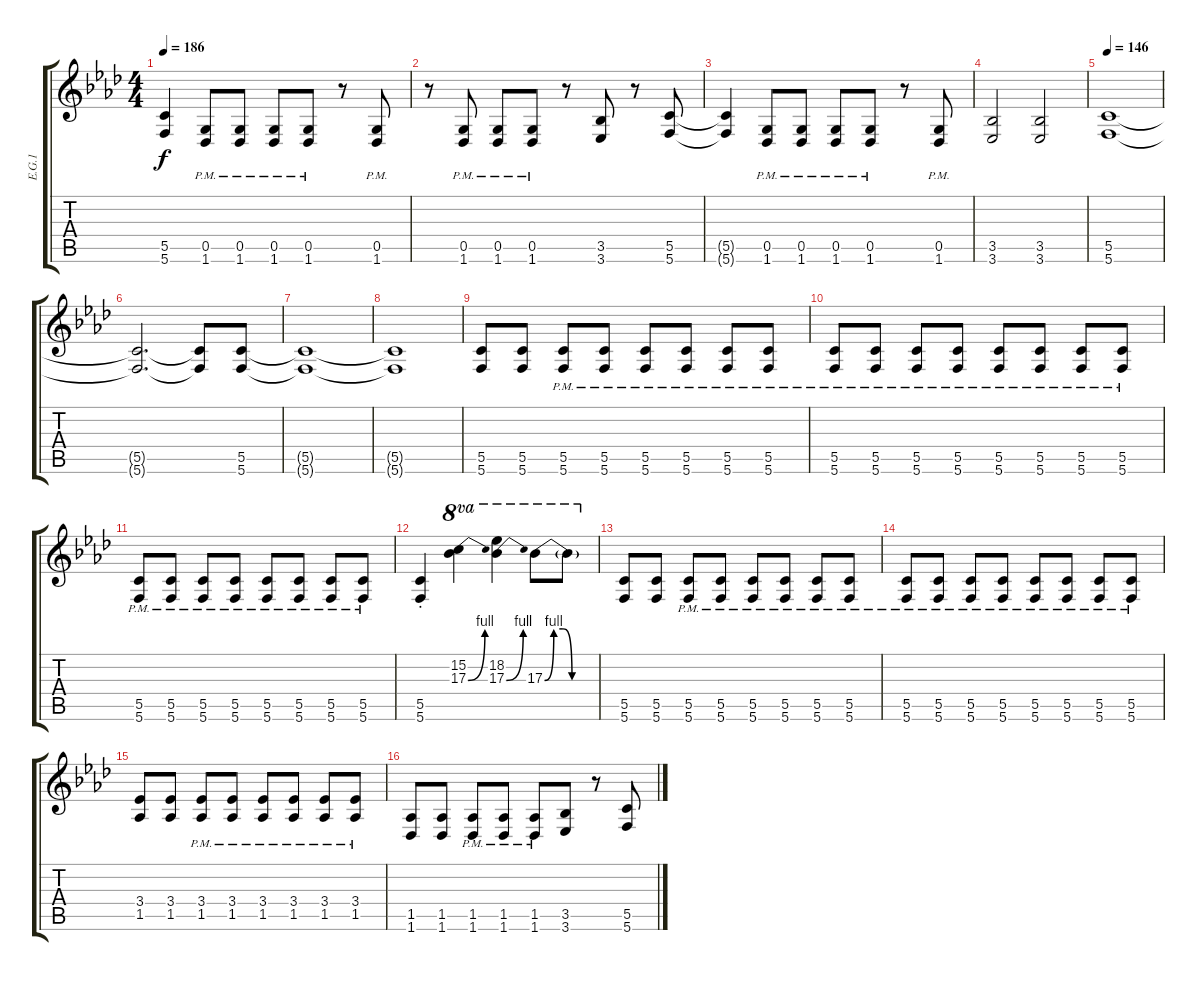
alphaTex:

\track ("E.G.1" "E.G.1") {instrument distortionguitar}
\staff {score tabs}
\tuning (D4 A3 F3 C3 G2 C2) {hide}
\ts (4 4)
\tempo 186
\clef g2
\ks ab
(5.5{t} 5.6{t}).4{dy f} (0.5{pm} 1.6{pm}).8 (0.5{pm} 1.6{pm}).8 (0.5{pm} 1.6{pm}).8 (0.5{pm} 1.6{pm}).8 r.8 (0.5{pm} 1.6{pm}).8 |
r.8 (0.5{pm} 1.6{pm}).8 (0.5{pm} 1.6{pm}).8 (0.5{pm} 1.6{pm}).8 r.8 (3.5 3.6).8 r.8 (5.5 5.6).8 |
(5.5{t} 5.6{t}).4 (0.5{pm} 1.6{pm}).8 (0.5{pm} 1.6{pm}).8 (0.5{pm} 1.6{pm}).8 (0.5{pm} 1.6{pm}).8 r.8 (0.5{pm} 1.6{pm}).8 |
(3.5 3.6).2 (3.5 3.6).2 |
\tempo 146
(5.5 5.6).1 |
(5.5{t} 5.6{t}).2{d} (5.5{t} 5.6{t}).8 (5.5 5.6).8 |
(5.5{t} 5.6{t}).1 |
(5.5{t} 5.6{t}).1 |
(5.5 5.6).8 (5.5 5.6).8 (5.5{pm} 5.6{pm}).8 (5.5{pm} 5.6{pm}).8 (5.5{pm} 5.6{pm}).8 (5.5{pm} 5.6{pm}).8 (5.5{pm} 5.6{pm}).8 (5.5{pm} 5.6{pm}).8 |
(5.5{pm} 5.6{pm}).8 (5.5{pm} 5.6{pm}).8 (5.5{pm} 5.6{pm}).8 (5.5{pm} 5.6{pm}).8 (5.5{pm} 5.6{pm}).8 (5.5{pm} 5.6{pm}).8 (5.5{pm} 5.6{pm}).8 (5.5{pm} 5.6{pm}).8 |
(5.5{pm} 5.6{pm}).8 (5.5{pm} 5.6{pm}).8 (5.5{pm} 5.6{pm}).8 (5.5{pm} 5.6{pm}).8 (5.5{pm} 5.6{pm}).8 (5.5{pm} 5.6{pm}).8 (5.5{pm} 5.6{pm}).8 (5.5{pm} 5.6{pm}).8 |
(5.5{st} 5.6{st}).4 (15.2 17.3{be (bend 0 0 60 4)}).4{ot 8va} (18.2 17.3{be (bend 0 0 60 4)}).4{ot 8va} 17.3{be (custom 0 0 10 4 20 4 30 0 60 0)}.8{ot 8va} 17.3{t}.8{ot 8va} |
(5.5 5.6).8 (5.5 5.6).8 (5.5{pm} 5.6{pm}).8 (5.5{pm} 5.6{pm}).8 (5.5{pm} 5.6{pm}).8 (5.5{pm} 5.6{pm}).8 (5.5{pm} 5.6{pm}).8 (5.5{pm} 5.6{pm}).8 |
(5.5{pm} 5.6{pm}).8 (5.5{pm} 5.6{pm}).8 (5.5{pm} 5.6{pm}).8 (5.5{pm} 5.6{pm}).8 (5.5{pm} 5.6{pm}).8 (5.5{pm} 5.6{pm}).8 (5.5{pm} 5.6{pm}).8 (5.5{pm} 5.6{pm}).8 |
(3.4 1.5).8 (3.4 1.5).8 (3.4{pm} 1.5{pm}).8 (3.4{pm} 1.5{pm}).8 (3.4{pm} 1.5{pm}).8 (3.4{pm} 1.5{pm}).8 (3.4{pm} 1.5{pm}).8 (3.4{pm} 1.5{pm}).8 |
(1.5 1.6).8 (1.5 1.6).8 (1.5{pm} 1.6{pm}).8 (1.5{pm} 1.6{pm}).8 (1.5{pm} 1.6{pm}).8 (3.5 3.6).8 r.8 (5.5 5.6).8
